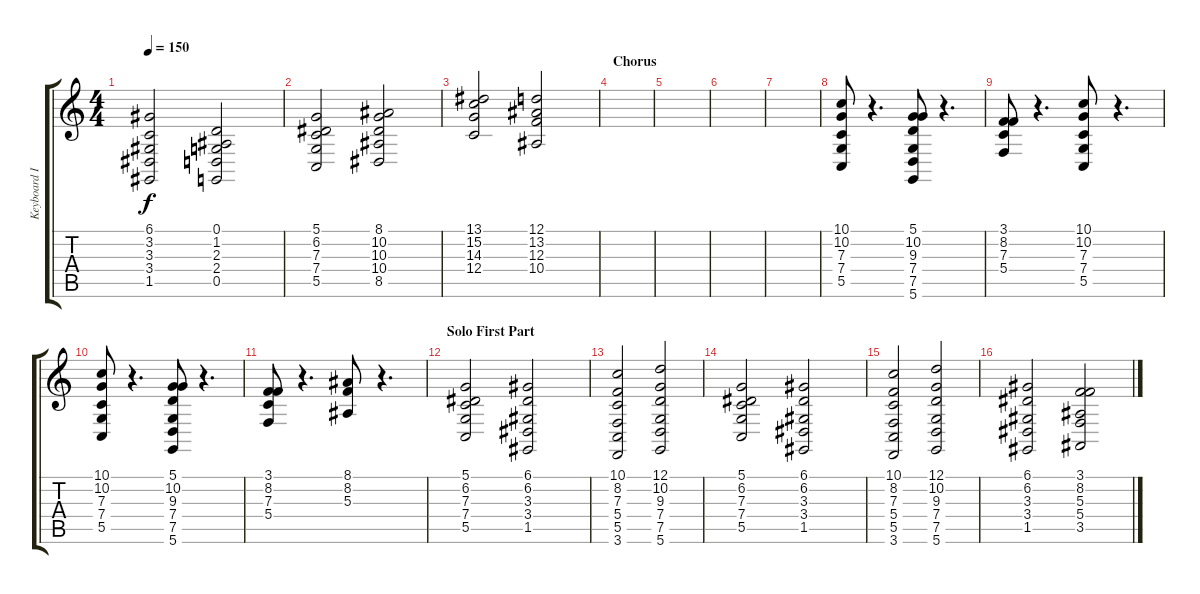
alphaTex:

\track ("Keyboard II" "Keyboard I") {instrument stringensemble1}
\staff {score tabs}
\tuning (D4 A3 F3 C3 G2 D2) {hide}
\ts (4 4)
\tempo 150
\clef g2
\ks c
(6.1 3.2 3.3 3.4 1.5).2{dy f} (0.1 1.2 2.3 2.4 0.5).2 |
(5.1 6.2 7.3 7.4 5.5).2 (8.1 10.2 10.3 10.4 8.5).2 |
(13.1 15.2 14.3 12.4).2 (12.1 13.2 12.3 10.4).2 |
\section ("" "Chorus")
|
|
|
|
(10.1 10.2 7.3 7.4 5.5).8 r.4{d} (5.1 10.2 9.3 7.4 7.5 5.6).8 r.4{d} |
(3.1 8.2 7.3 5.4).8 r.4{d} (10.1 10.2 7.3 7.4 5.5).8 r.4{d} |
(10.1 10.2 7.3 7.4 5.5).8 r.4{d} (5.1 10.2 9.3 7.4 7.5 5.6).8 r.4{d} |
(3.1 8.2 7.3 5.4).8 r.4{d} (8.1 8.2 5.3).8 r.4{d} |
\section ("" "Solo First Part")
(5.1 6.2 7.3 7.4 5.5).2{volume 9} (6.1 6.2 3.3 3.4 1.5).2 |
(10.1 8.2 7.3 5.4 5.5 3.6).2 (12.1 10.2 9.3 7.4 7.5 5.6).2 |
(5.1 6.2 7.3 7.4 5.5).2 (6.1 6.2 3.3 3.4 1.5).2 |
(10.1 8.2 7.3 5.4 5.5 3.6).2 (12.1 10.2 9.3 7.4 7.5 5.6).2 |
(6.1 6.2 3.3 3.4 1.5).2 (3.1 8.2 5.3 5.4 3.5).2
